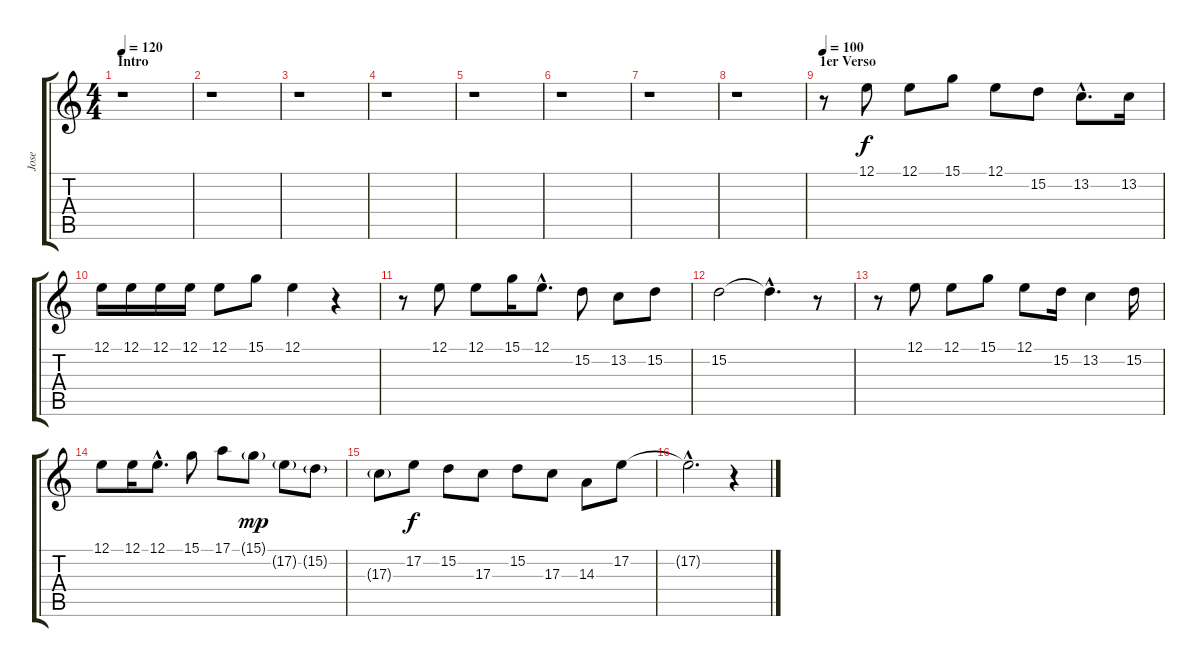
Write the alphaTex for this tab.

\track ("Jose" "Jose") {instrument lead6voice}
\staff {score tabs}
\tuning (E4 B3 G3 D3 A2 E2) {hide}
\ts (4 4)
\section ("" "Intro")
\tempo 120
\tempo 100
\tempo 120
\clef g2
\ks c
r.1{dy f instrument lead6voice} |
r.1 |
r.1 |
r.1 |
r.1 |
r.1 |
r.1 |
r.1 |
\section ("" "1er Verso")
\tempo 100
r.8 12.1.8 12.1.8 15.1.8 12.1.8 15.2.8 13.2{hac}.8{d} 13.2.16 |
12.1.16 12.1.16 12.1.16 12.1.16 12.1.8 15.1.8 12.1.4 r.4 |
r.8 12.1.8 12.1.8 15.1.16 12.1{hac}.8{d} 15.2.8 13.2.8 15.2.8 |
15.2.2 15.2{hac t}.4{d} r.8 |
r.8 12.1.8 12.1.8 15.1.8 12.1.8 15.2.16 13.2.4 15.2.16 |
12.1.8 12.1.16 12.1{hac}.8{d} 15.1.8 17.1.8 15.1{g}.8{dy mp} 17.2{g}.8 15.2{g}.8 |
17.3{g}.8 17.2.8{dy f} 15.2.8 17.3.8 15.2.8 17.3.8 14.3.8 17.2.8 |
17.2{hac t}.2{d} r.4
